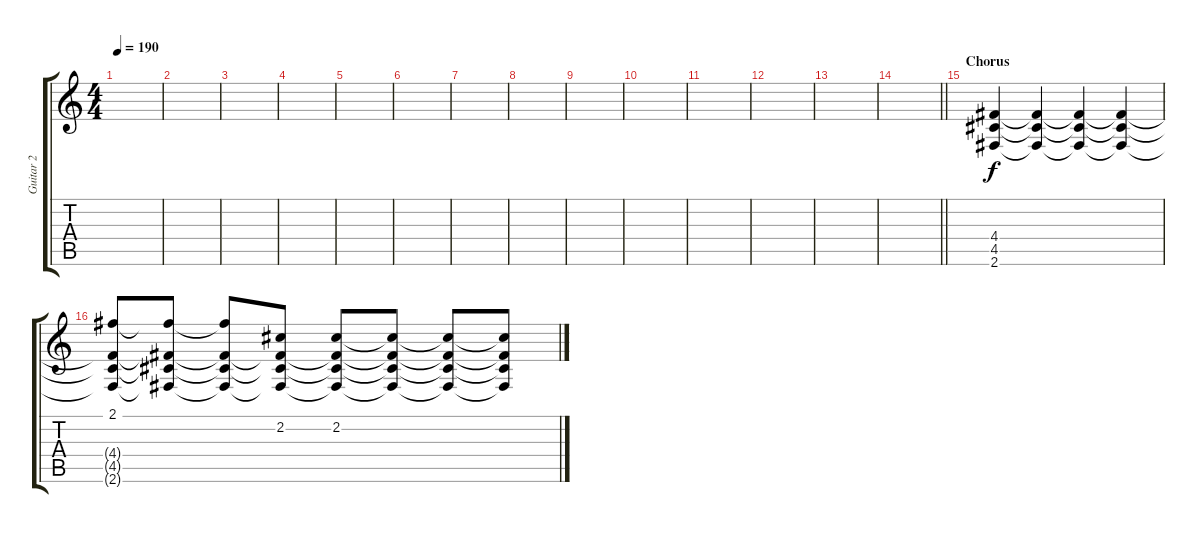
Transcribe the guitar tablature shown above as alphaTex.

\track ("Guitar 2" "Guitar 2") {instrument distortionguitar}
\staff {score tabs}
\tuning (E4 B3 G3 D3 A2 E2) {hide}
\ts (4 4)
\tempo 190
\clef g2
\ks c
|
|
|
|
|
|
|
|
|
|
|
|
|
\barLineRight lightlight
|
\section ("" "Chorus")
(4.4 4.5 2.6).4 (4.4{t} 4.5{t} 2.6{t}).4 (4.4{t} 4.5{t} 2.6{t}).4 (4.4{t} 4.5{t} 2.6{t}).4 |
(2.1 4.4{t} 4.5{t} 2.6{t}).8 (2.1{t} 4.4{t} 4.5{t} 2.6{t}).8 (2.1{t} 4.4{t} 4.5{t} 2.6{t}).8 (2.2 4.4{t} 4.5{t} 2.6{t}).8 (2.2 4.4{t} 4.5{t} 2.6{t}).8 (2.2{t} 4.4{t} 4.5{t} 2.6{t}).8 (2.2{t} 4.4{t} 4.5{t} 2.6{t}).8 (2.2{t} 4.4{t} 4.5{t} 2.6{t}).8
